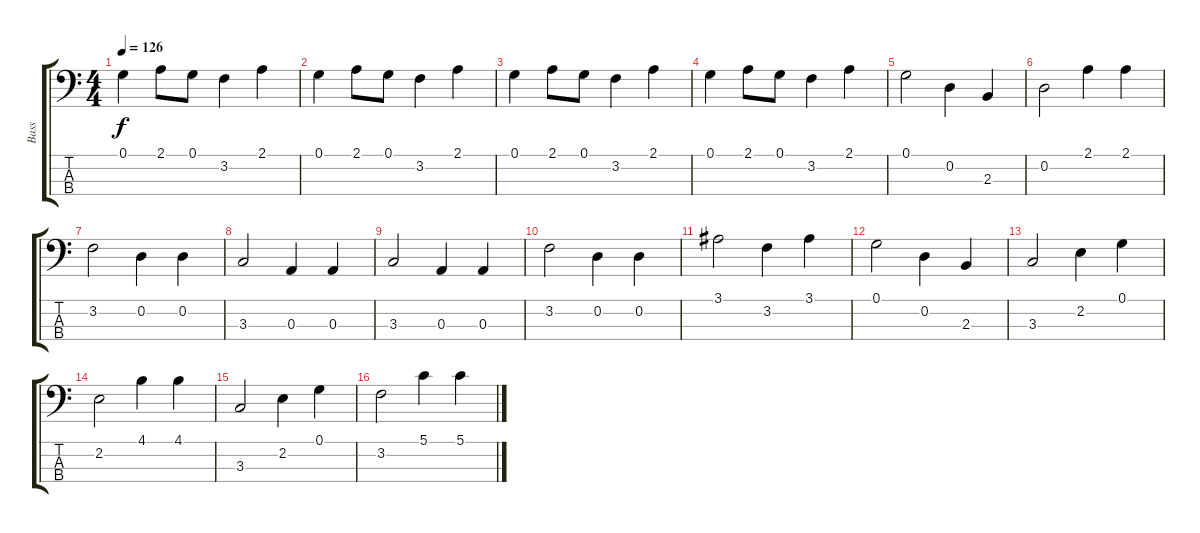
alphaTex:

\track ("Bass" "Bass") {instrument electricbassfinger}
\staff {score tabs}
\tuning (G2 D2 A1 E1) {hide}
\ts (4 4)
\tempo 126
\clef f4
\ks c
0.1.4{dy f instrument electricbassfinger} 2.1.8 0.1.8 3.2.4 2.1.4 |
0.1.4 2.1.8 0.1.8 3.2.4 2.1.4 |
0.1.4 2.1.8 0.1.8 3.2.4 2.1.4 |
0.1.4 2.1.8 0.1.8 3.2.4 2.1.4 |
0.1.2 0.2.4 2.3.4 |
0.2.2 2.1.4 2.1.4 |
3.2.2 0.2.4 0.2.4 |
3.3.2 0.3.4 0.3.4 |
3.3.2 0.3.4 0.3.4 |
3.2.2 0.2.4 0.2.4 |
3.1.2 3.2.4 3.1.4 |
0.1.2 0.2.4 2.3.4 |
3.3.2 2.2.4 0.1.4 |
2.2.2 4.1.4 4.1.4 |
3.3.2 2.2.4 0.1.4 |
3.2.2 5.1.4 5.1.4
